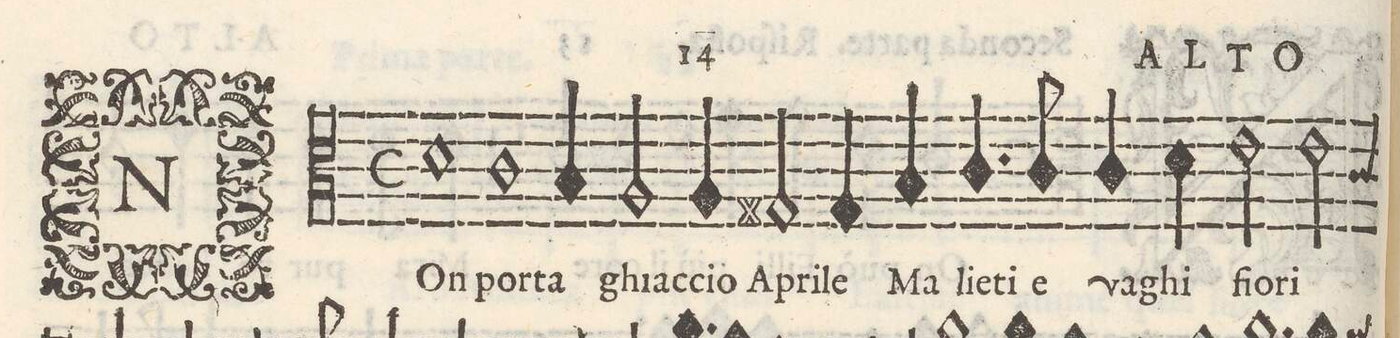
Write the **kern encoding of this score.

**kern	**text
*I"Alto	*
*clefC3	*
*k[]	*
*met(C)	*
*M2/1	*
1d	NOn
1c	por-
=2-	=2-
4B/	-ta
2A/	ghiac-
4A/	-cio Ap-
2G#X/	-ri-
4G#/	-le
4B/	Ma
=3-	=3-
4.c/	lie-
8c/	-ti e
4c/	va-
4d\	-ghi
2e\	fio-
2e\	-ri
=4-	=4-
*-	*-
